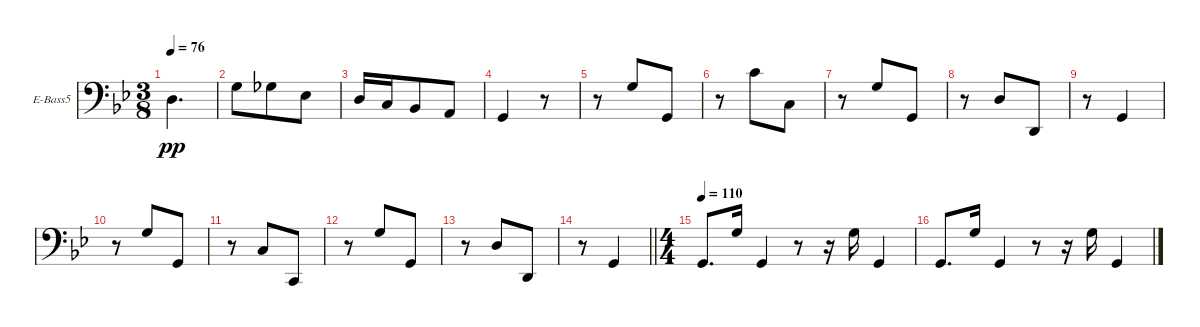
\defaultSystemsLayout 4
\bracketExtendMode groupsimilarinstruments
\firstSystemTrackNameOrientation horizontal
\otherSystemsTrackNameOrientation horizontal
\track ("Violoncello" "E-Bass5") {instrument electricbassfinger}
\staff {score}
\tuning (G2 D2 A1 E1 B0)
\ts (3 8)
\tempo 76
\clef f4
\ks gminor
0.2{t}.4{d dy pp} |
0.1.8 4.2.8 6.3.8 |
0.2.16 3.3.16 1.3.8 0.3.8 |
3.4.4 r.8 |
r.8 0.1.8 3.4.8 |
r.8 5.1.8 3.3.8 |
r.8 0.1.8 3.4.8 |
r.8 0.2.8 3.5.8 |
r.8 3.4.4 |
\scale
0.205638 r.8 0.1.8 3.4.8 |
\scale
0.124378 r.8 3.3.8 1.5.8 |
\scale
0.124378 r.8 0.1.8 3.4.8 |
\scale
0.124378 r.8 0.2.8 3.5.8 |
\scale
0.107794
\barLineRight lightlight
r.8 3.4.4 |
\ts (4 4)
\tempo 110
\scale
0.313433 3.4.8{d} 0.1.16 3.4.4 r.8 r.16 0.1.16 3.4.4 |
3.4.8{d} 0.1.16 3.4.4 r.8 r.16 0.1.16 3.4.4
